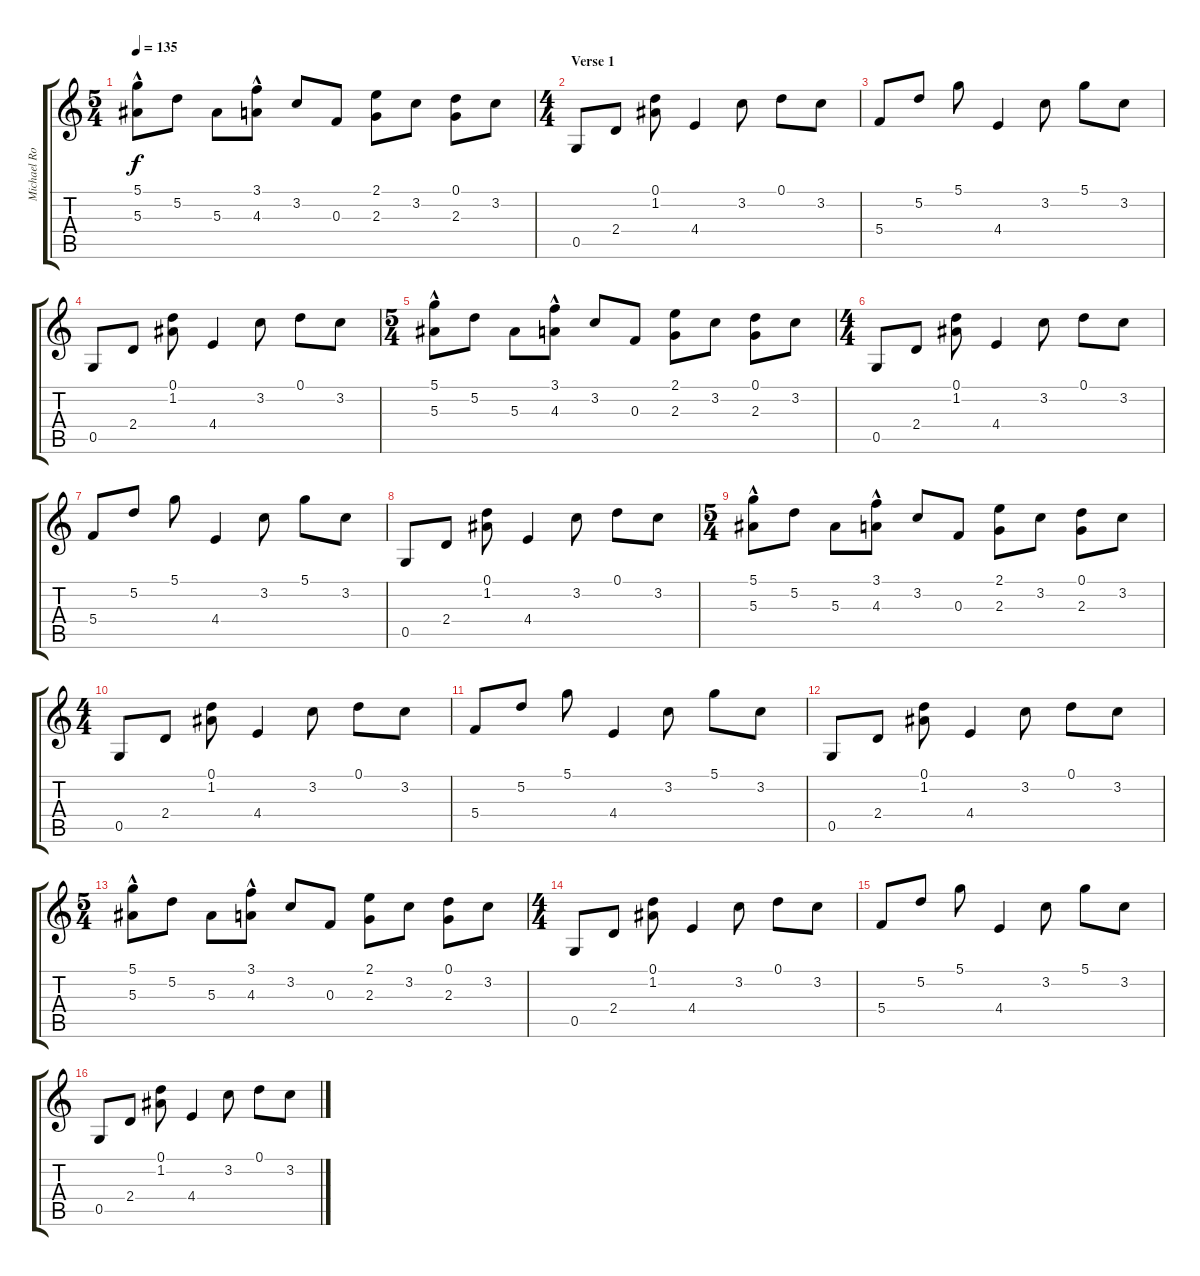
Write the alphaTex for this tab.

\track ("Michael Romeo Acoustic Guitar/Solos/Fill" "Michael Ro") {instrument acousticguitarsteel}
\staff {score tabs}
\tuning (D4 A3 F3 C3 G2 D2) {hide}
\ts (5 4)
\tempo 135
\clef g2
\ks c
(5.1{hac} 5.3).8{dy f} 5.2.8 5.3.8 (3.1{hac} 4.3).8 3.2.8 0.3.8 (2.1 2.3).8 3.2.8 (0.1 2.3).8 3.2.8 |
\ts (4 4)
\section ("" "Verse 1")
0.5.8{instrument acousticguitarsteel} 2.4.8 (0.1 1.2).8 4.4.4 3.2.8 0.1.8 3.2.8 |
5.4.8 5.2.8 5.1.8 4.4.4 3.2.8 5.1.8 3.2.8 |
0.5.8 2.4.8 (0.1 1.2).8 4.4.4 3.2.8 0.1.8 3.2.8 |
\ts (5 4)
(5.1{hac} 5.3).8 5.2.8 5.3.8 (3.1{hac} 4.3).8 3.2.8 0.3.8 (2.1 2.3).8 3.2.8 (0.1 2.3).8 3.2.8 |
\ts (4 4)
0.5.8 2.4.8 (0.1 1.2).8 4.4.4 3.2.8 0.1.8 3.2.8 |
5.4.8 5.2.8 5.1.8 4.4.4 3.2.8 5.1.8 3.2.8 |
0.5.8 2.4.8 (0.1 1.2).8 4.4.4 3.2.8 0.1.8 3.2.8 |
\ts (5 4)
(5.1{hac} 5.3).8 5.2.8 5.3.8 (3.1{hac} 4.3).8 3.2.8 0.3.8 (2.1 2.3).8 3.2.8 (0.1 2.3).8 3.2.8 |
\ts (4 4)
0.5.8 2.4.8 (0.1 1.2).8 4.4.4 3.2.8 0.1.8 3.2.8 |
5.4.8 5.2.8 5.1.8 4.4.4 3.2.8 5.1.8 3.2.8 |
0.5.8 2.4.8 (0.1 1.2).8 4.4.4 3.2.8 0.1.8 3.2.8 |
\ts (5 4)
(5.1{hac} 5.3).8 5.2.8 5.3.8 (3.1{hac} 4.3).8 3.2.8 0.3.8 (2.1 2.3).8 3.2.8 (0.1 2.3).8 3.2.8 |
\ts (4 4)
0.5.8 2.4.8 (0.1 1.2).8 4.4.4 3.2.8 0.1.8 3.2.8 |
5.4.8 5.2.8 5.1.8 4.4.4 3.2.8 5.1.8 3.2.8 |
0.5.8 2.4.8 (0.1 1.2).8 4.4.4 3.2.8 0.1.8 3.2.8
